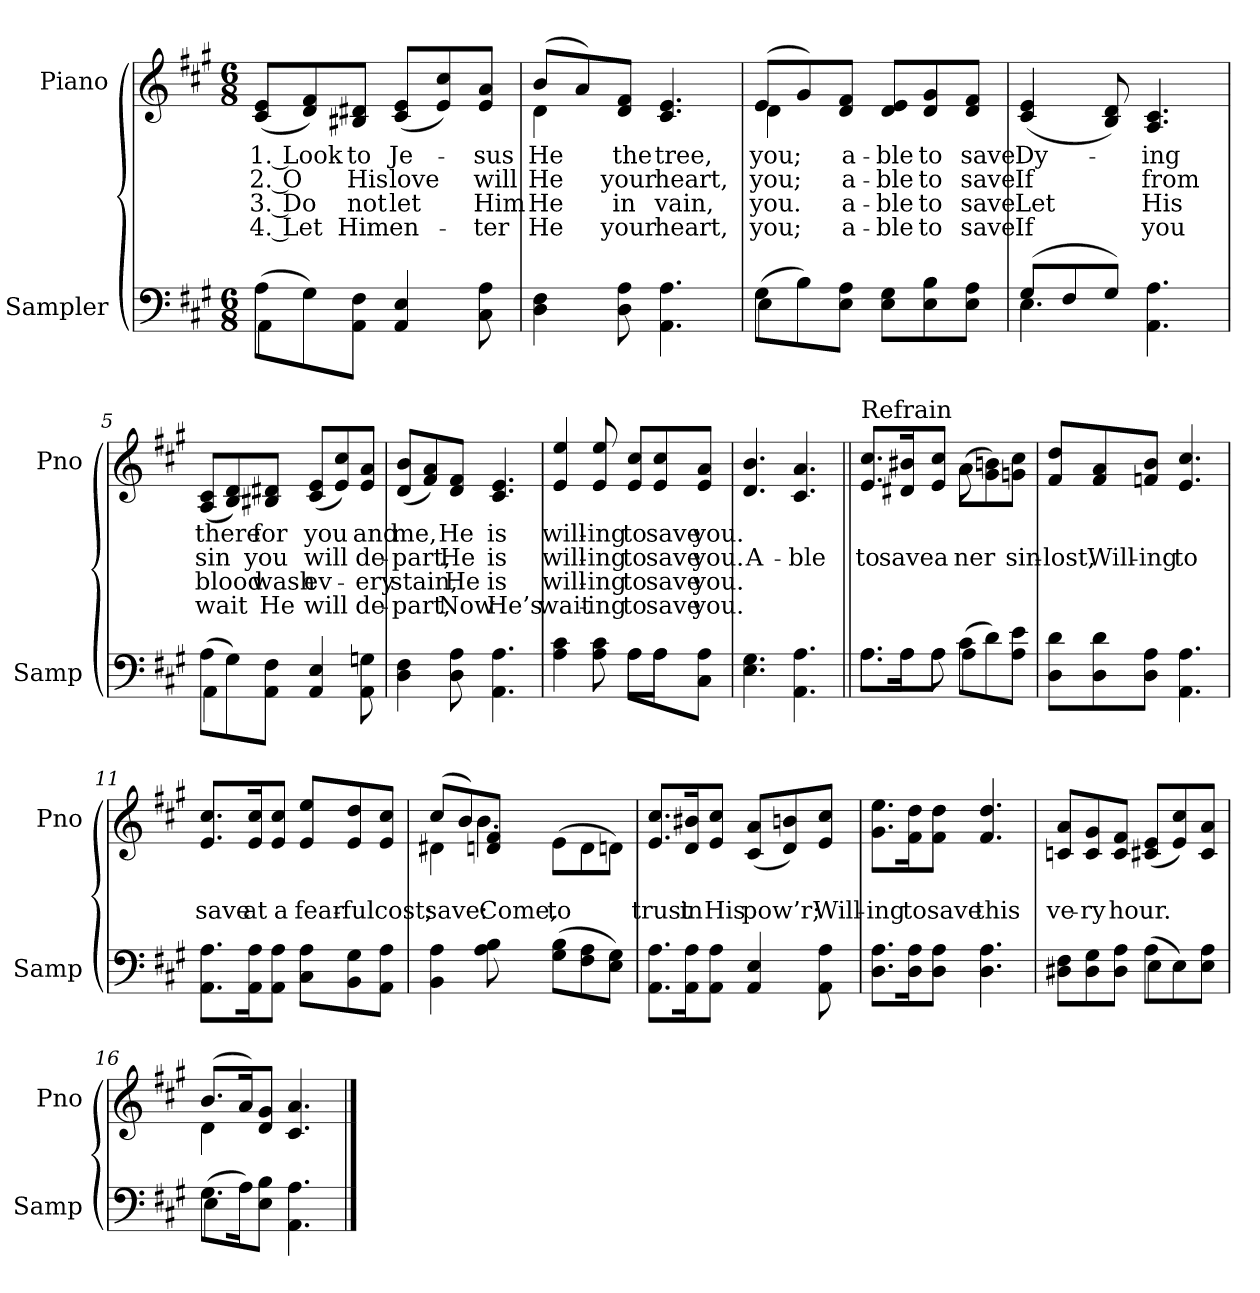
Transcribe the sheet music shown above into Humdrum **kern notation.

**kern	**kern	**text	**text	**text	**text
*part2	*part1	*part1	*part1	*part1	*part1
*staff2	*staff1	*staff1	*staff1	*staff1	*staff1
*I"Sampler	*I"Piano	*	*	*	*
*I'Samp	*I'Pno	*	*	*	*
*clefF4	*clefG2	*	*	*	*
*k[f#c#g#]	*k[f#c#g#]	*	*	*	*
*A:	*A:	*	*	*	*
*M6/8	*M6/8	*	*	*	*
=1	=1	=1	=1	=1	=1
*^	*	*	*	*	*
(8A\L	4AA	(8c#/ 8e/L	1. Look	2. O	3. Do	4. Let
8G#\)	.	8d/ 8f#/)	.	.	.	.
8AA\ 8F#\J	2ryy	8B#X/ 8d#X/J	to	His	not	Him
4AA 4E	.	(8c#/ 8e/L	Je-	love	let	en-
.	.	8e/ 8cc#/)	.	.	.	.
8C# 8A	.	8e/ 8a/J	-sus	will	Him	-ter
*v	*v	*	*	*	*	*
=2	=2	=2	=2	=2	=2
*	*^	*	*	*	*
4D 4F#	(8b/L	4d	He	He	He	He
.	8a/)	.	.	.	.	.
8D 8A	8d/ 8f#/J	2ryy	the	your	in	your
4.AA 4.A	4.c# 4.e	.	tree,	heart,	vain,	heart,
=3	=3	=3	=3	=3	=3	=3
*^	*	*	*	*	*	*
(8G#\L	4E	(8e/L	4d	you;	you;	you.	you;
8B\)	.	8g#/)	.	.	.	.	.
8E\ 8A\J	2ryy	8d/ 8f#/J	2ryy	a-	a-	a-	a-
8E\ 8G#\L	.	8d/ 8e/L	.	-ble	-ble	-ble	-ble
8E\ 8B\	.	8d/ 8g#/	.	to	to	to	to
8E\ 8A\J	.	8d/ 8f#/J	.	save	save	save	save
*	*	*v	*v	*	*	*	*
=4	=4	=4	=4	=4	=4	=4
(8G#/L	4.E	(4c# 4e	Dy-	If	Let	If
8F#/	.	.	.	.	.	.
8G#/J)	.	8B 8d)	.	.	.	.
4.AA 4.A	4.ryy	4.A 4.c#	-ing	from	His	you
=5	=5	=5	=5	=5	=5	=5
(8A\L	4AA	(8A/ 8c#/L	there	sin	blood	wait
8G#\)	.	8B/ 8d/)	.	.	.	.
8AA\ 8F#\J	2ryy	8B#X/ 8d#X/J	for	you	wash	He
4AA 4E	.	(8c#/ 8e/L	you	will	ev-	will
.	.	8e/ 8cc#/)	.	.	.	.
8AA 8Gn	.	8e/ 8a/J	and	de-	-ery	de-
*v	*v	*	*	*	*	*
=6	=6	=6	=6	=6	=6
4D 4F#	(8d/ 8b/L	me,	-part,	stain,	-part,
.	8f#/ 8a/)	.	.	.	.
8D 8A	8d/ 8f#/J	He	He	He	Now
4.AA 4.A	4.c# 4.e	is	is	is	He’s
=7	=7	=7	=7	=7	=7
*^	*	*	*	*	*
4A 4c#	4.ryy	4e 4ee	will-	will-	will-	wait-
8A 8c#	.	8e 8ee	-ing	-ing	-ing	-ing
8A\L	8A\L	8e/ 8cc#/L	to	to	to	to
8A\	8A\J	8e/ 8cc#/	save	save	save	save
8C#\ 8A\J	8ryy	8e/ 8a/J	you.	you.	you.	you.
*v	*v	*	*	*	*	*
=8	=8	=8	=8	=8	=8
4.E 4.G#	4.d 4.b	.	A-	.	.
4.AA 4.A	4.c# 4.a	.	-ble	.	.
=9||	=9||	=9||	=9||	=9||	=9||
*^	*^	*	*	*	*
!	!	!LO:TX:t=Refrain	!	!	!	!	!
8.A\L	8.A\L	8.e/ 8.cc#/L	4.ryy	.	to	.	.
16A\K	16A\Jk	16d#X/ 16b#X/K	.	.	save	.	.
8A\J	8A	8e/ 8cc#/J	.	.	a	.	.
(8c#\L	4A	(8a\L	8a	.	-ner	.	.
8d\)	.	8g#\ 8bn\)	4ryy	.	.	.	.
8A\ 8e\J	8ryy	8gn\ 8cc#\J	.	.	sin-	.	.
*v	*v	*	*	*	*	*	*
*	*v	*v	*	*	*	*
=10	=10	=10	=10	=10	=10
8D\ 8d\L	8f#/ 8dd/L	.	lost,	.	.
8D\ 8d\	8f#/ 8a/	.	Will-	.	.
8D\ 8A\J	8fn/ 8b/J	.	-ing	.	.
4.AA 4.A	4.e 4.cc#	.	to	.	.
=11	=11	=11	=11	=11	=11
8.AA\ 8.A\L	8.e/ 8.cc#/L	.	save	.	.
16AA\ 16A\K	16e/ 16cc#/K	.	at	.	.
8AA\ 8A\J	8e/ 8cc#/J	.	a	.	.
8C#\ 8A\L	8e/ 8ee/L	.	fear-	.	.
8BB\ 8G#\	8e/ 8dd/	.	-ful	.	.
8AA\ 8A\J	8e/ 8cc#/J	.	cost;	.	.
=12	=12	=12	=12	=12	=12
*	*^	*	*	*	*
4BB 4A	(8cc#/L	4d#X	.	save:	.	.
.	8b/)	.	.	.	.	.
8A 8B	8d/ 8f#/J	4.b	.	Come,	.	.
(8G#\ 8B\L	(8e\L	.	.	to	.	.
8F#\ 8A\	8d\	.	.	.	.	.
8E\ 8G#\J)	8dn\J)	8ryy	.	.	.	.
*	*v	*v	*	*	*	*
=13	=13	=13	=13	=13	=13
8.AA\ 8.A\L	8.e/ 8.cc#/L	.	trust	.	.
16AA\ 16A\K	16d/ 16b#X/K	.	in	.	.
8AA\ 8A\J	8e/ 8cc#/J	.	His	.	.
4AA 4E	(8c#/ 8a/L	.	pow’r;	.	.
.	8d/ 8bn/)	.	.	.	.
8AA 8A	8e/ 8cc#/J	.	Will-	.	.
=14	=14	=14	=14	=14	=14
8.D\ 8.A\L	8.g#\ 8.ee\L	.	-ing	.	.
16D\ 16A\K	16f#\ 16dd\K	.	to	.	.
8D\ 8A\J	8f#\ 8dd\J	.	save	.	.
4.D 4.A	4.f# 4.dd	.	this	.	.
=15	=15	=15	=15	=15	=15
*^	*	*	*	*	*
8D#X\ 8F#\L	4.ryy	8cn/ 8a/L	.	ve-	.	.
8D#\ 8G#\	.	8c/ 8g#/	.	-ry	.	.
8D#\ 8A\J	.	8c/ 8f#/J	.	hour.	.	.
(8A\L	4E	(8c#X/ 8e/L	.	.	.	.
8E\)	.	8e/ 8cc#/)	.	.	.	.
8E\ 8A\J	8ryy	8c#/ 8a/J	.	.	.	.
=16	=16	=16	=16	=16	=16	=16
*	*	*^	*	*	*	*
(8.G#\L	4E	(8.b/L	4d	.	.	.	.
16A\K)	.	16a/K)	.	.	.	.	.
8E\ 8B\J	2ryy	8d/ 8g#/J	2ryy	.	.	.	.
4.AA 4.A	.	4.c# 4.a	.	.	.	.	.
*v	*v	*	*	*	*	*	*
*	*v	*v	*	*	*	*
==	==	==	==	==	==
*-	*-	*-	*-	*-	*-
